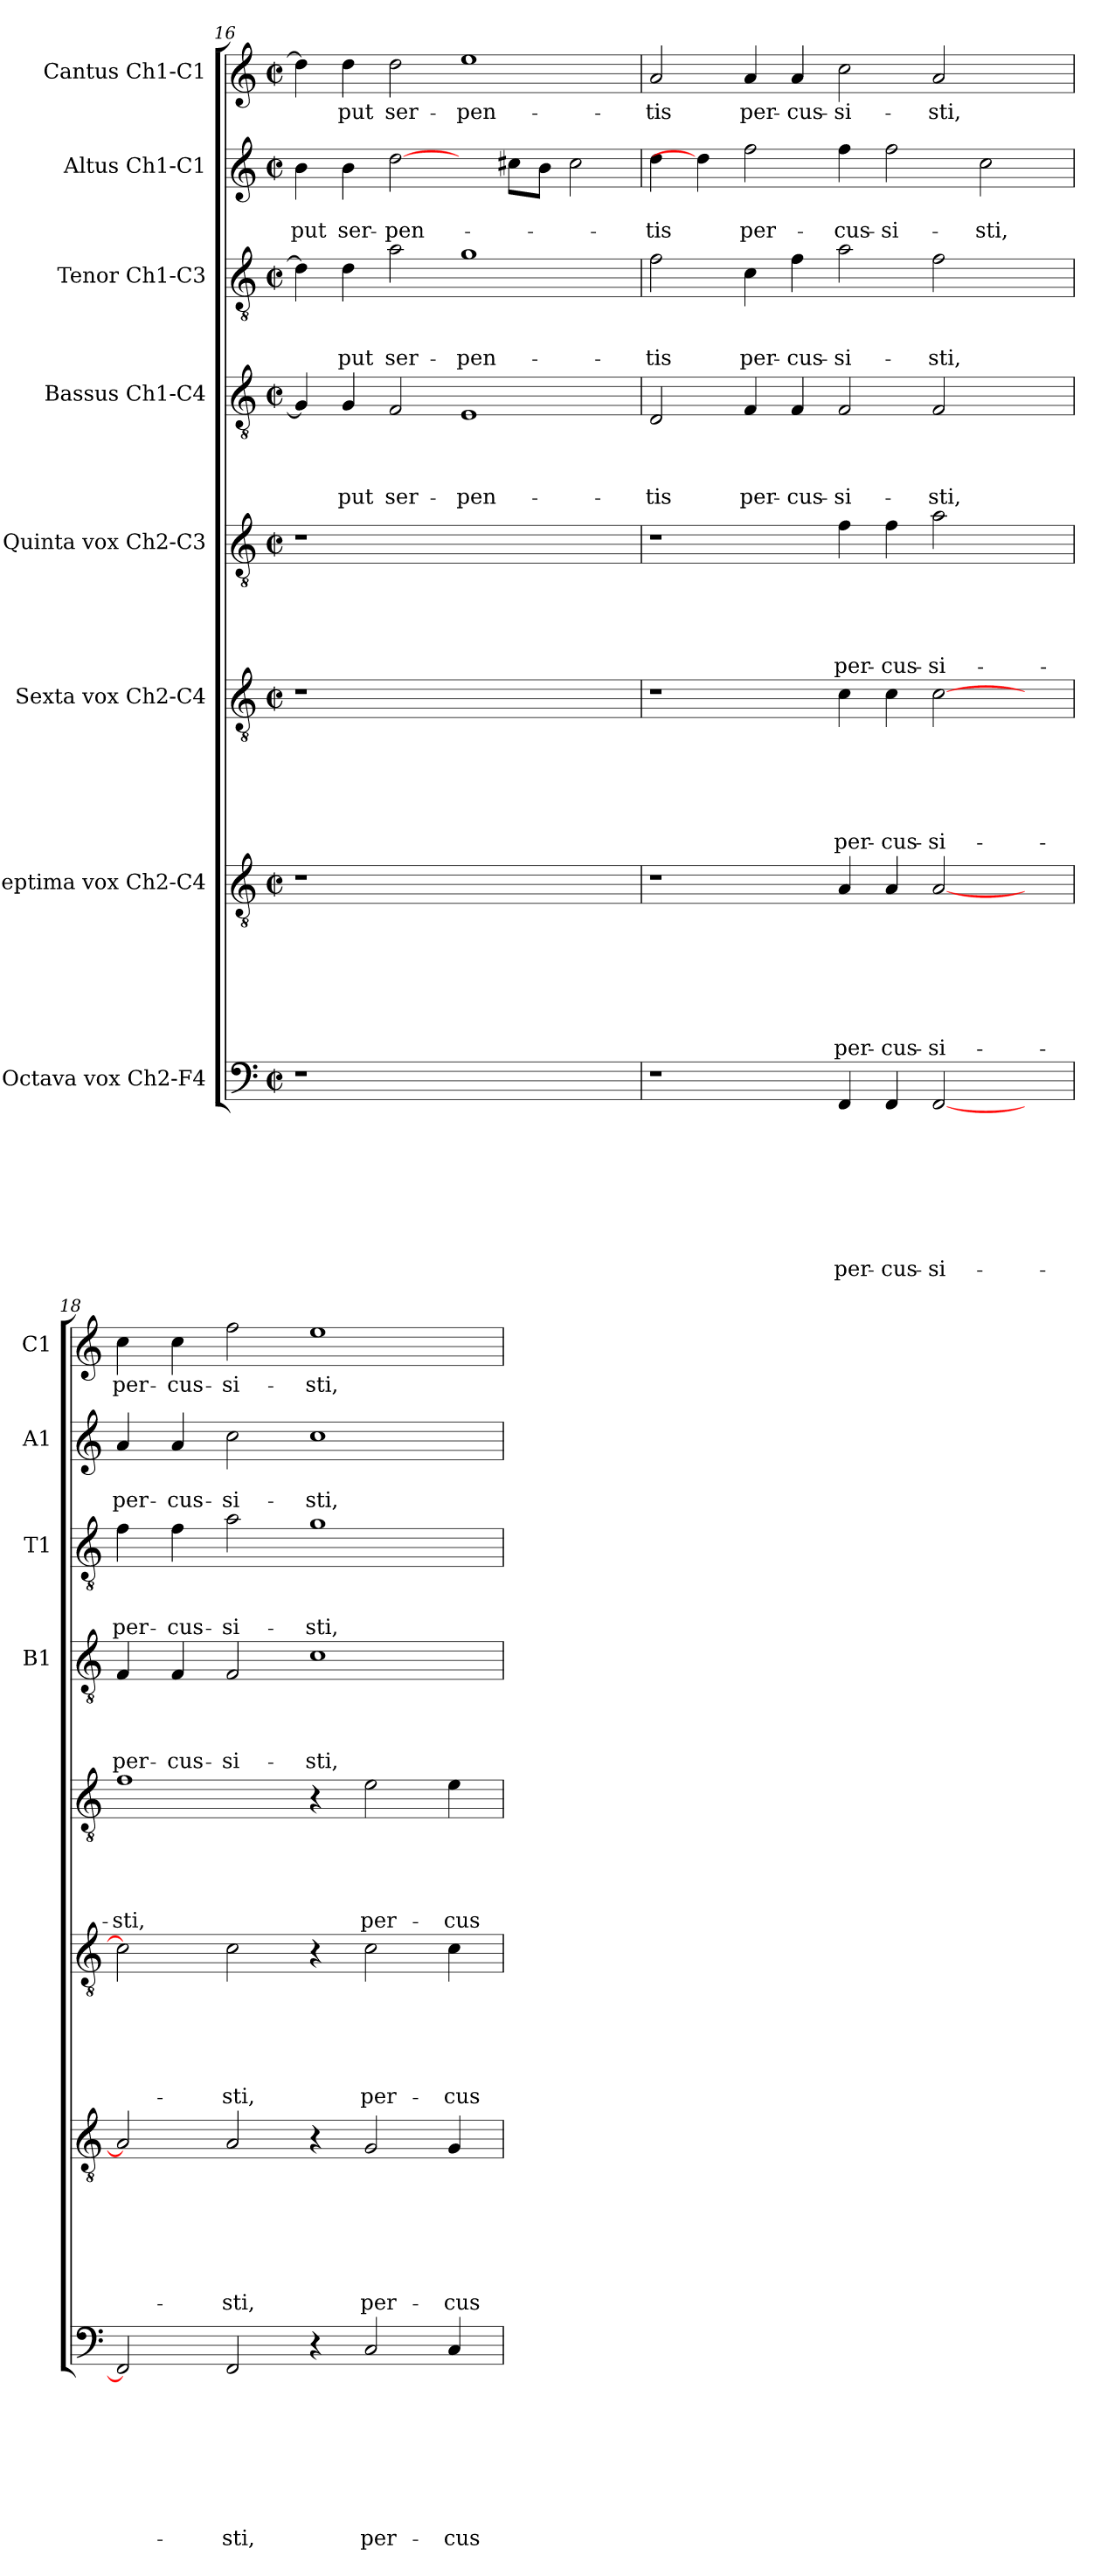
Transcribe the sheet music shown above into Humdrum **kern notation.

**kern	**text	**text	**text	**text	**text	**text	**text	**text	**kern	**text	**text	**text	**text	**text	**text	**text	**kern	**text	**text	**text	**text	**text	**text	**kern	**text	**text	**text	**text	**text	**kern	**text	**text	**text	**text	**kern	**text	**text	**text	**kern	**text	**text	**kern	**text
*part8	*part8	*part8	*part8	*part8	*part8	*part8	*part8	*part8	*part7	*part7	*part7	*part7	*part7	*part7	*part7	*part7	*part6	*part6	*part6	*part6	*part6	*part6	*part6	*part5	*part5	*part5	*part5	*part5	*part5	*part4	*part4	*part4	*part4	*part4	*part3	*part3	*part3	*part3	*part2	*part2	*part2	*part1	*part1
*staff8	*staff8	*staff8	*staff8	*staff8	*staff8	*staff8	*staff8	*staff8	*staff7	*staff7	*staff7	*staff7	*staff7	*staff7	*staff7	*staff7	*staff6	*staff6	*staff6	*staff6	*staff6	*staff6	*staff6	*staff5	*staff5	*staff5	*staff5	*staff5	*staff5	*staff4	*staff4	*staff4	*staff4	*staff4	*staff3	*staff3	*staff3	*staff3	*staff2	*staff2	*staff2	*staff1	*staff1
*I"Octava vox Ch2-F4	*	*	*	*	*	*	*	*	*I"Septima vox Ch2-C4	*	*	*	*	*	*	*	*I"Sexta vox Ch2-C4	*	*	*	*	*	*	*I"Quinta vox Ch2-C3	*	*	*	*	*	*I"Bassus Ch1-C4	*	*	*	*	*I"Tenor Ch1-C3	*	*	*	*I"Altus Ch1-C1	*	*	*I"Cantus Ch1-C1	*
*	*	*	*	*	*	*	*	*	*	*	*	*	*	*	*	*	*	*	*	*	*	*	*	*	*	*	*	*	*	*I'B1	*	*	*	*	*I'T1	*	*	*	*I'A1	*	*	*I'C1	*
*clefF4	*	*	*	*	*	*	*	*	*clefGv2	*	*	*	*	*	*	*	*clefGv2	*	*	*	*	*	*	*clefGv2	*	*	*	*	*	*clefGv2	*	*	*	*	*clefGv2	*	*	*	*clefG2	*	*	*clefG2	*
*k[]	*	*	*	*	*	*	*	*	*k[]	*	*	*	*	*	*	*	*k[]	*	*	*	*	*	*	*k[]	*	*	*	*	*	*k[]	*	*	*	*	*k[]	*	*	*	*k[]	*	*	*k[]	*
*C:	*	*	*	*	*	*	*	*	*C:	*	*	*	*	*	*	*	*C:	*	*	*	*	*	*	*C:	*	*	*	*	*	*C:	*	*	*	*	*C:	*	*	*	*C:	*	*	*C:	*
*M2/2	*	*	*	*	*	*	*	*	*M2/2	*	*	*	*	*	*	*	*M2/2	*	*	*	*	*	*	*M2/2	*	*	*	*	*	*M2/2	*	*	*	*	*M2/2	*	*	*	*M2/2	*	*	*M2/2	*
*met(c|)	*	*	*	*	*	*	*	*	*met(c|)	*	*	*	*	*	*	*	*met(c|)	*	*	*	*	*	*	*met(c|)	*	*	*	*	*	*met(c|)	*	*	*	*	*met(c|)	*	*	*	*met(c|)	*	*	*met(c|)	*
=16	=16	=16	=16	=16	=16	=16	=16	=16	=16	=16	=16	=16	=16	=16	=16	=16	=16	=16	=16	=16	=16	=16	=16	=16	=16	=16	=16	=16	=16	=16	=16	=16	=16	=16	=16	=16	=16	=16	=16	=16	=16	=16	=16
!	!	!	!	!	!	!	!	!	!	!	!	!	!	!	!	!	!	!	!	!	!	!	!	!	!	!	!	!	!	!	!	!	!	!	!	!	!	!	!	!	!LO:LY:b	!	!
1r	.	.	.	.	.	.	.	.	1r	.	.	.	.	.	.	.	1r	.	.	.	.	.	.	1r	.	.	.	.	.	4G/]	.	.	.	.	4d\]	.	.	.	4b\	.	-put	4dd\]	.
!	!	!	!	!	!	!	!	!	!	!	!	!	!	!	!	!	!	!	!	!	!	!	!	!	!	!	!	!	!	!	!	!	!	!LO:LY:b	!	!	!	!LO:LY:b	!	!	!LO:LY:b	!	!LO:LY:b
.	.	.	.	.	.	.	.	.	.	.	.	.	.	.	.	.	.	.	.	.	.	.	.	.	.	.	.	.	.	4G/	.	.	.	-put	4d\	.	.	-put	4b\	.	ser-	4dd\	-put
!	!	!	!	!	!	!	!	!	!	!	!	!	!	!	!	!	!	!	!	!	!	!	!	!	!	!	!	!	!	!	!	!	!	!LO:LY:b	!	!	!	!LO:LY:b	!	!	!LO:LY:b	!	!LO:LY:b
.	.	.	.	.	.	.	.	.	.	.	.	.	.	.	.	.	.	.	.	.	.	.	.	.	.	.	.	.	.	2F/	.	.	.	ser-	2a\	.	.	ser-	[2dd\	.	-pen-	2dd\	ser-
!	!	!	!	!	!	!	!	!	!	!	!	!	!	!	!	!	!	!	!	!	!	!	!	!	!	!	!	!	!	!	!	!	!	!LO:LY:b	!	!	!	!LO:LY:b	!	!	!	!	!LO:LY:b
1ryy	.	.	.	.	.	.	.	.	1ryy	.	.	.	.	.	.	.	1ryy	.	.	.	.	.	.	1ryy	.	.	.	.	.	1E	.	.	.	-pen-	1g	.	.	-pen-	4ryy	.	.	1ee	-pen-
.	.	.	.	.	.	.	.	.	.	.	.	.	.	.	.	.	.	.	.	.	.	.	.	.	.	.	.	.	.	.	.	.	.	.	.	.	.	.	8cc#X\L	.	.	.	.
.	.	.	.	.	.	.	.	.	.	.	.	.	.	.	.	.	.	.	.	.	.	.	.	.	.	.	.	.	.	.	.	.	.	.	.	.	.	.	8b\J	.	.	.	.
.	.	.	.	.	.	.	.	.	.	.	.	.	.	.	.	.	.	.	.	.	.	.	.	.	.	.	.	.	.	.	.	.	.	.	.	.	.	.	2cc#\	.	.	.	.
=17	=17	=17	=17	=17	=17	=17	=17	=17	=17	=17	=17	=17	=17	=17	=17	=17	=17	=17	=17	=17	=17	=17	=17	=17	=17	=17	=17	=17	=17	=17	=17	=17	=17	=17	=17	=17	=17	=17	=17	=17	=17	=17	=17
!	!	!	!	!	!	!	!	!	!	!	!	!	!	!	!	!	!	!	!	!	!	!	!	!	!	!	!	!	!	!	!	!	!	!LO:LY:b	!	!	!	!LO:LY:b	!	!	!LO:LY:b	!	!LO:LY:b
1r	.	.	.	.	.	.	.	.	1r	.	.	.	.	.	.	.	1r	.	.	.	.	.	.	1r	.	.	.	.	.	2D/	.	.	.	-tis	2f\	.	.	-tis	4dd\	.	-tis	2a/	-tis
.	.	.	.	.	.	.	.	.	.	.	.	.	.	.	.	.	.	.	.	.	.	.	.	.	.	.	.	.	.	.	.	.	.	.	.	.	.	.	4dd\]	.	.	.	.
!	!	!	!	!	!	!	!	!	!	!	!	!	!	!	!	!	!	!	!	!	!	!	!	!	!	!	!	!	!	!	!	!	!	!LO:LY:b	!	!	!	!LO:LY:b	!	!	!LO:LY:b	!	!LO:LY:b
.	.	.	.	.	.	.	.	.	.	.	.	.	.	.	.	.	.	.	.	.	.	.	.	.	.	.	.	.	.	4F/	.	.	.	per-	4c\	.	.	per-	2ff\	.	per-	4a/	per-
!	!	!	!	!	!	!	!	!	!	!	!	!	!	!	!	!	!	!	!	!	!	!	!	!	!	!	!	!	!	!	!	!	!	!LO:LY:b	!	!	!	!LO:LY:b	!	!	!	!	!LO:LY:b
.	.	.	.	.	.	.	.	.	.	.	.	.	.	.	.	.	.	.	.	.	.	.	.	.	.	.	.	.	.	4F/	.	.	.	-cus-	4f\	.	.	-cus-	.	.	.	4a/	-cus-
!	!	!	!	!	!	!	!	!LO:LY:b	!	!	!	!	!	!	!	!LO:LY:b	!	!	!	!	!	!	!LO:LY:b	!	!	!	!	!	!LO:LY:b	!	!	!	!	!LO:LY:b	!	!	!	!LO:LY:b	!	!	!LO:LY:b	!	!LO:LY:b
4FF/	.	.	.	.	.	.	.	per-	4A/	.	.	.	.	.	.	per-	4c\	.	.	.	.	.	per-	4f\	.	.	.	.	per-	2F/	.	.	.	-si-	2a\	.	.	-si-	4ff\	.	-cus-	2cc\	-si-
!	!	!	!	!	!	!	!	!LO:LY:b	!	!	!	!	!	!	!	!LO:LY:b	!	!	!	!	!	!	!LO:LY:b	!	!	!	!	!	!LO:LY:b	!	!	!	!	!	!	!	!	!	!	!	!LO:LY:b	!	!
4FF/	.	.	.	.	.	.	.	-cus-	4A/	.	.	.	.	.	.	-cus-	4c\	.	.	.	.	.	-cus-	4f\	.	.	.	.	-cus-	.	.	.	.	.	.	.	.	.	2ff\	.	-si-	.	.
!	!	!	!	!	!	!	!	!LO:LY:b	!	!	!	!	!	!	!	!LO:LY:b	!	!	!	!	!	!	!LO:LY:b	!	!	!	!	!	!LO:LY:b	!	!	!	!	!LO:LY:b	!	!	!	!LO:LY:b	!	!	!	!	!LO:LY:b
[2FF/	.	.	.	.	.	.	.	-si-	[2A/	.	.	.	.	.	.	-si-	[2c\	.	.	.	.	.	-si-	2a\	.	.	.	.	-si-	2F/	.	.	.	-sti,	2f\	.	.	-sti,	.	.	.	2a/	-sti,
!	!	!	!	!	!	!	!	!	!	!	!	!	!	!	!	!	!	!	!	!	!	!	!	!	!	!	!	!	!	!	!	!	!	!	!	!	!	!	!	!	!LO:LY:b	!	!
.	.	.	.	.	.	.	.	.	.	.	.	.	.	.	.	.	.	.	.	.	.	.	.	.	.	.	.	.	.	.	.	.	.	.	.	.	.	.	2cc\	.	-sti,	.	.
4ryy	.	.	.	.	.	.	.	.	4ryy	.	.	.	.	.	.	.	4ryy	.	.	.	.	.	.	4ryy	.	.	.	.	.	4ryy	.	.	.	.	4ryy	.	.	.	.	.	.	4ryy	.
=18	=18	=18	=18	=18	=18	=18	=18	=18	=18	=18	=18	=18	=18	=18	=18	=18	=18	=18	=18	=18	=18	=18	=18	=18	=18	=18	=18	=18	=18	=18	=18	=18	=18	=18	=18	=18	=18	=18	=18	=18	=18	=18	=18
!	!	!	!	!	!	!	!	!	!	!	!	!	!	!	!	!	!	!	!	!	!	!	!	!	!	!	!	!	!LO:LY:b	!	!	!	!	!LO:LY:b	!	!	!	!LO:LY:b	!	!	!LO:LY:b	!	!LO:LY:b
2FF/]	.	.	.	.	.	.	.	.	2A/]	.	.	.	.	.	.	.	2c\]	.	.	.	.	.	.	1f	.	.	.	.	-sti,	4F/	.	.	.	per-	4f\	.	.	per-	4a/	.	per-	4cc\	per-
!	!	!	!	!	!	!	!	!	!	!	!	!	!	!	!	!	!	!	!	!	!	!	!	!	!	!	!	!	!	!	!	!	!	!LO:LY:b	!	!	!	!LO:LY:b	!	!	!LO:LY:b	!	!LO:LY:b
.	.	.	.	.	.	.	.	.	.	.	.	.	.	.	.	.	.	.	.	.	.	.	.	.	.	.	.	.	.	4F/	.	.	.	-cus-	4f\	.	.	-cus-	4a/	.	-cus-	4cc\	-cus-
!	!	!	!	!	!	!	!	!LO:LY:b	!	!	!	!	!	!	!	!LO:LY:b	!	!	!	!	!	!	!LO:LY:b	!	!	!	!	!	!	!	!	!	!	!LO:LY:b	!	!	!	!LO:LY:b	!	!	!LO:LY:b	!	!LO:LY:b
2FF/	.	.	.	.	.	.	.	-sti,	2A/	.	.	.	.	.	.	-sti,	2c\	.	.	.	.	.	-sti,	.	.	.	.	.	.	2F/	.	.	.	-si-	2a\	.	.	-si-	2cc\	.	-si-	2ff\	-si-
!	!	!	!	!	!	!	!	!	!	!	!	!	!	!	!	!	!	!	!	!	!	!	!	!	!	!	!	!	!	!	!	!	!	!LO:LY:b	!	!	!	!LO:LY:b	!	!	!LO:LY:b	!	!LO:LY:b
4r	.	.	.	.	.	.	.	.	4r	.	.	.	.	.	.	.	4r	.	.	.	.	.	.	4r	.	.	.	.	.	1c	.	.	.	-sti,	1g	.	.	-sti,	1cc	.	-sti,	1ee	-sti,
!	!	!	!	!	!	!	!	!LO:LY:b	!	!	!	!	!	!	!	!LO:LY:b	!	!	!	!	!	!	!LO:LY:b	!	!	!	!	!	!LO:LY:b	!	!	!	!	!	!	!	!	!	!	!	!	!	!
2C/	.	.	.	.	.	.	.	per-	2G/	.	.	.	.	.	.	per-	2c\	.	.	.	.	.	per-	2e\	.	.	.	.	per-	.	.	.	.	.	.	.	.	.	.	.	.	.	.
!	!	!	!	!	!	!	!	!LO:LY:b	!	!	!	!	!	!	!	!LO:LY:b	!	!	!	!	!	!	!LO:LY:b	!	!	!	!	!	!LO:LY:b	!	!	!	!	!	!	!	!	!	!	!	!	!	!
4C/	.	.	.	.	.	.	.	-cus-	4G/	.	.	.	.	.	.	-cus-	4c\	.	.	.	.	.	-cus-	4e\	.	.	.	.	-cus-	.	.	.	.	.	.	.	.	.	.	.	.	.	.
=	=	=	=	=	=	=	=	=	=	=	=	=	=	=	=	=	=	=	=	=	=	=	=	=	=	=	=	=	=	=	=	=	=	=	=	=	=	=	=	=	=	=	=
*-	*-	*-	*-	*-	*-	*-	*-	*-	*-	*-	*-	*-	*-	*-	*-	*-	*-	*-	*-	*-	*-	*-	*-	*-	*-	*-	*-	*-	*-	*-	*-	*-	*-	*-	*-	*-	*-	*-	*-	*-	*-	*-	*-
